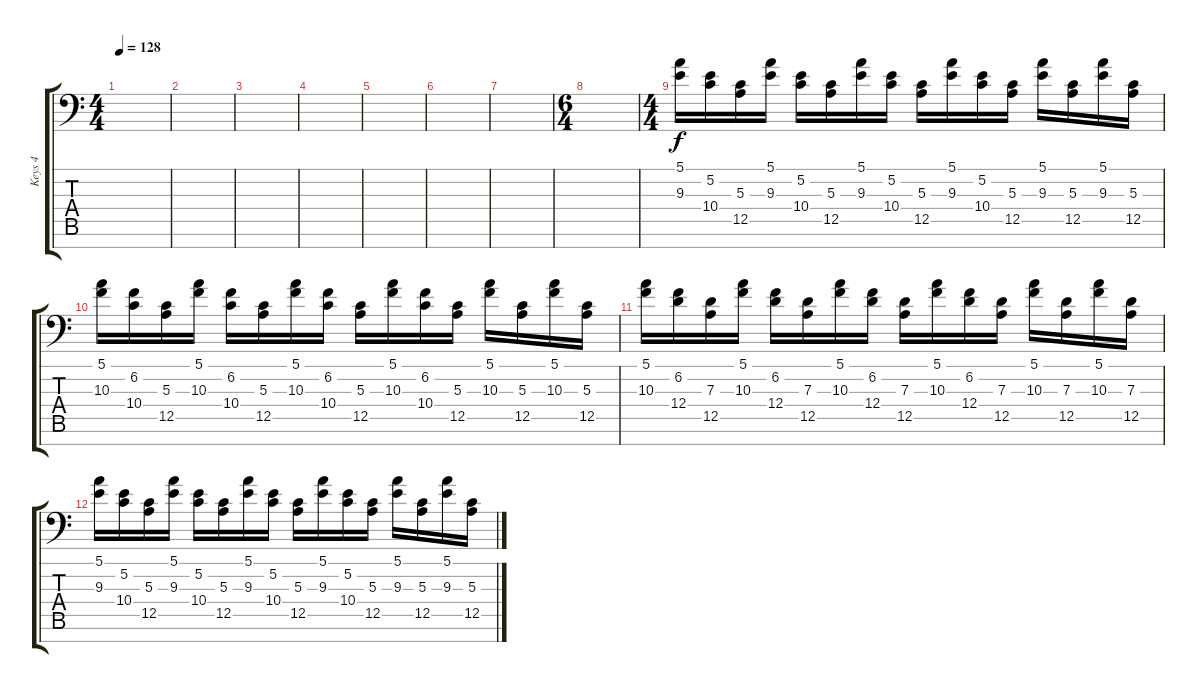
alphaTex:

\track ("Keys 4" "Keys 4") {instrument lead2sawtooth}
\staff {score tabs}
\tuning (E4 B3 G3 D3 A2 E2 D1) {hide}
\ts (4 4)
\tempo 128
\clef f4
\ks c
|
|
|
|
|
|
|
\ts (6 4)
|
\ts (4 4)
(5.1 9.3).16{volume 11} (5.2 10.4).16 (5.3 12.5).16 (5.1 9.3).16 (5.2 10.4).16 (5.3 12.5).16 (5.1 9.3).16 (5.2 10.4).16 (5.3 12.5).16 (5.1 9.3).16 (5.2 10.4).16 (5.3 12.5).16 (5.1 9.3).16 (5.3 12.5).16 (5.1 9.3).16 (5.3 12.5).16 |
(5.1 10.3).16 (6.2 10.4).16 (5.3 12.5).16 (5.1 10.3).16 (6.2 10.4).16 (5.3 12.5).16 (5.1 10.3).16 (6.2 10.4).16 (5.3 12.5).16 (5.1 10.3).16 (6.2 10.4).16 (5.3 12.5).16 (5.1 10.3).16 (5.3 12.5).16 (5.1 10.3).16 (5.3 12.5).16 |
(5.1 10.3).16 (6.2 12.4).16 (7.3 12.5).16 (5.1 10.3).16 (6.2 12.4).16 (7.3 12.5).16 (5.1 10.3).16 (6.2 12.4).16 (7.3 12.5).16 (5.1 10.3).16 (6.2 12.4).16 (7.3 12.5).16 (5.1 10.3).16 (7.3 12.5).16 (5.1 10.3).16 (7.3 12.5).16 |
(5.1 9.3).16 (5.2 10.4).16 (5.3 12.5).16 (5.1 9.3).16 (5.2 10.4).16 (5.3 12.5).16 (5.1 9.3).16 (5.2 10.4).16 (5.3 12.5).16 (5.1 9.3).16 (5.2 10.4).16 (5.3 12.5).16 (5.1 9.3).16 (5.3 12.5).16 (5.1 9.3).16 (5.3 12.5).16
